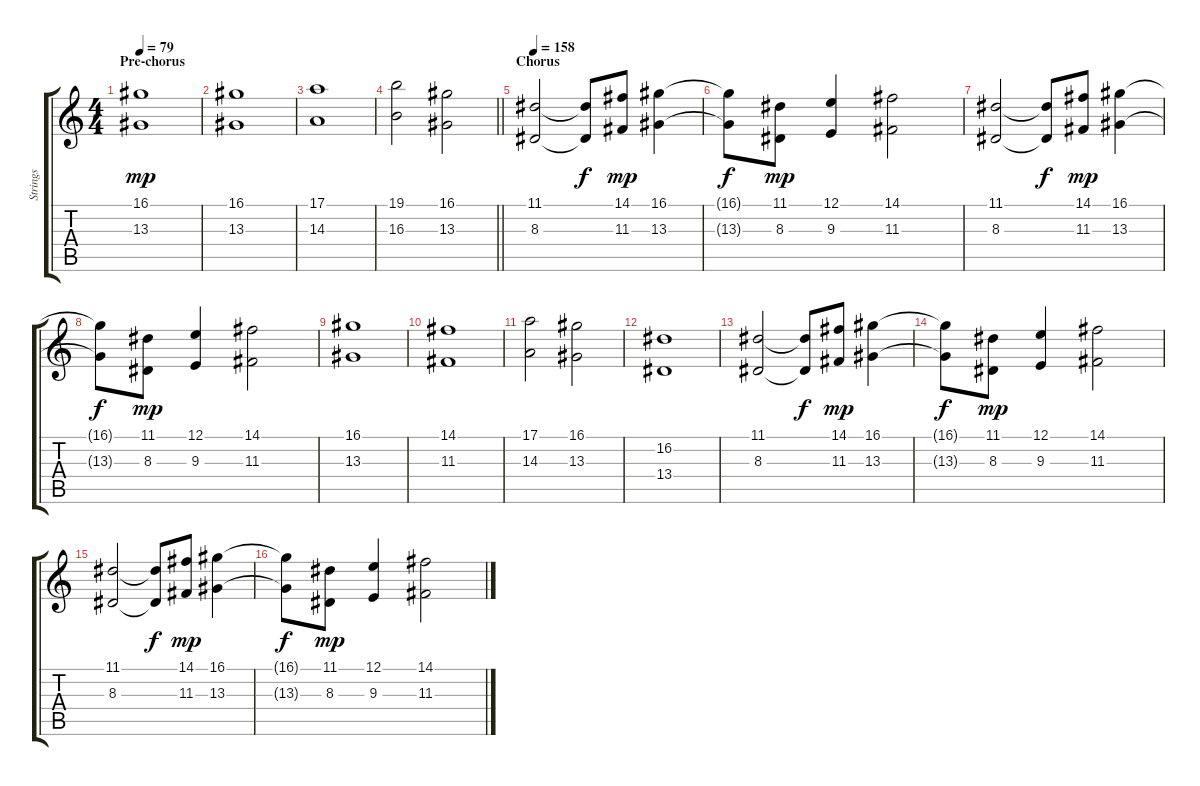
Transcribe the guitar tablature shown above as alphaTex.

\track ("Strings" "Strings") {instrument stringensemble1}
\staff {score tabs}
\tuning (E4 B3 G3 D3 A2 E2) {hide}
\ts (4 4)
\section ("" "Pre-chorus")
\tempo 79
\clef g2
\ks c
(16.1 13.3).1{dy mp volume 12} |
(16.1 13.3).1 |
(17.1 14.3).1 |
\barLineRight lightlight
(19.1 16.3).2 (16.1 13.3).2 |
\section ("" "Chorus")
\tempo 158
(11.1 8.3).2 (11.1{t} 8.3{t}).8{dy f} (14.1 11.3).8{dy mp} (16.1 13.3).4 |
(16.1{t} 13.3{t}).8{dy f} (11.1 8.3).8{dy mp} (12.1 9.3).4 (14.1 11.3).2 |
(11.1 8.3).2 (11.1{t} 8.3{t}).8{dy f} (14.1 11.3).8{dy mp} (16.1 13.3).4 |
(16.1{t} 13.3{t}).8{dy f} (11.1 8.3).8{dy mp} (12.1 9.3).4 (14.1 11.3).2 |
(16.1 13.3).1 |
(14.1 11.3).1 |
(17.1 14.3).2 (16.1 13.3).2 |
(16.2 13.4).1 |
(11.1 8.3).2 (11.1{t} 8.3{t}).8{dy f} (14.1 11.3).8{dy mp} (16.1 13.3).4 |
(16.1{t} 13.3{t}).8{dy f} (11.1 8.3).8{dy mp} (12.1 9.3).4 (14.1 11.3).2 |
(11.1 8.3).2 (11.1{t} 8.3{t}).8{dy f} (14.1 11.3).8{dy mp} (16.1 13.3).4 |
(16.1{t} 13.3{t}).8{dy f} (11.1 8.3).8{dy mp} (12.1 9.3).4 (14.1 11.3).2
